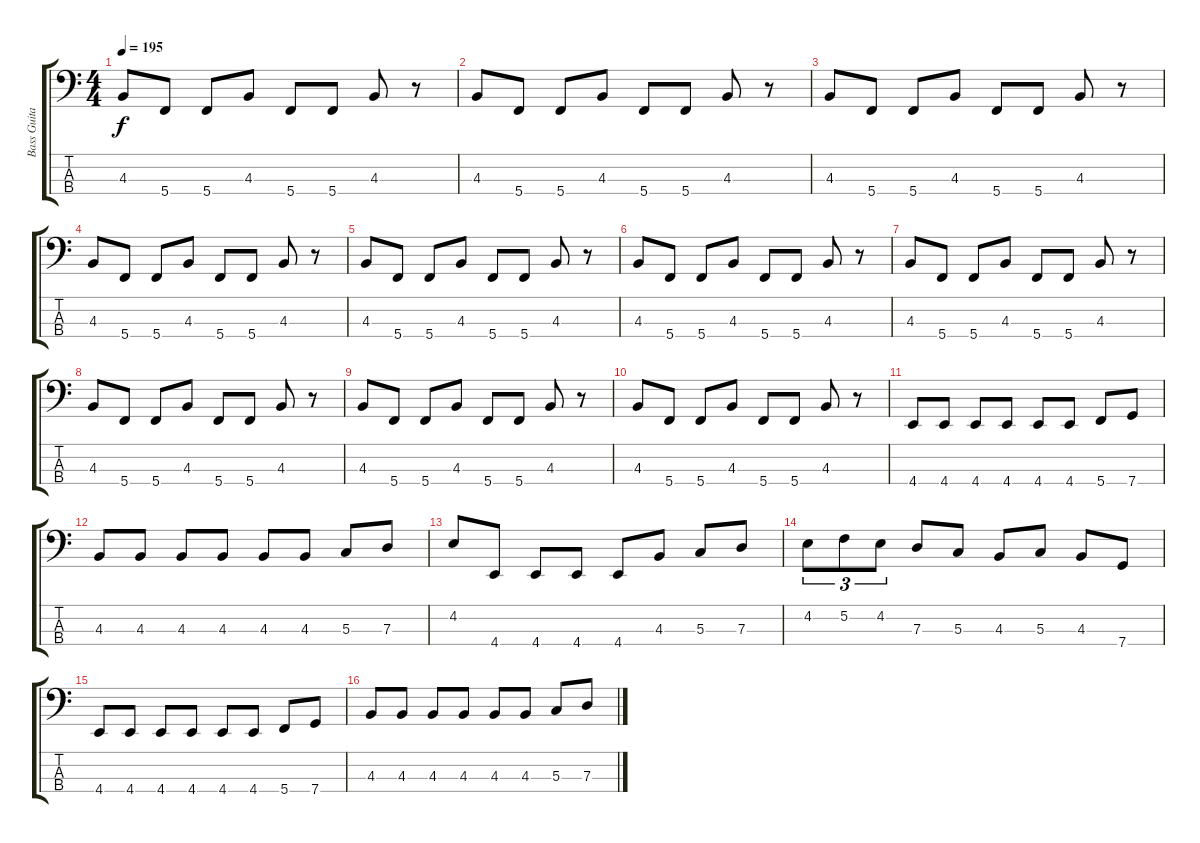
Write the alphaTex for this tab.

\track ("Bass Guitar" "Bass Guita") {instrument electricbasspick}
\staff {score tabs}
\tuning (F2 C2 G1 C1) {hide}
\ts (4 4)
\tempo 195
\clef f4
\ks c
4.3.8{dy f} 5.4.8 5.4.8 4.3.8 5.4.8 5.4.8 4.3.8 r.8 |
4.3.8 5.4.8 5.4.8 4.3.8 5.4.8 5.4.8 4.3.8 r.8 |
4.3.8 5.4.8 5.4.8 4.3.8 5.4.8 5.4.8 4.3.8 r.8 |
4.3.8 5.4.8 5.4.8 4.3.8 5.4.8 5.4.8 4.3.8 r.8 |
4.3.8 5.4.8 5.4.8 4.3.8 5.4.8 5.4.8 4.3.8 r.8 |
4.3.8 5.4.8 5.4.8 4.3.8 5.4.8 5.4.8 4.3.8 r.8 |
4.3.8 5.4.8 5.4.8 4.3.8 5.4.8 5.4.8 4.3.8 r.8 |
4.3.8 5.4.8 5.4.8 4.3.8 5.4.8 5.4.8 4.3.8 r.8 |
4.3.8 5.4.8 5.4.8 4.3.8 5.4.8 5.4.8 4.3.8 r.8 |
4.3.8 5.4.8 5.4.8 4.3.8 5.4.8 5.4.8 4.3.8 r.8 |
4.4.8 4.4.8 4.4.8 4.4.8 4.4.8 4.4.8 5.4.8 7.4.8 |
4.3.8 4.3.8 4.3.8 4.3.8 4.3.8 4.3.8 5.3.8 7.3.8 |
4.2.8 4.4.8 4.4.8 4.4.8 4.4.8 4.3.8 5.3.8 7.3.8 |
4.2.8{tu (3 2)} 5.2.8{tu (3 2)} 4.2.8{tu (3 2)} 7.3.8 5.3.8 4.3.8 5.3.8 4.3.8 7.4.8 |
4.4.8 4.4.8 4.4.8 4.4.8 4.4.8 4.4.8 5.4.8 7.4.8 |
4.3.8 4.3.8 4.3.8 4.3.8 4.3.8 4.3.8 5.3.8 7.3.8
